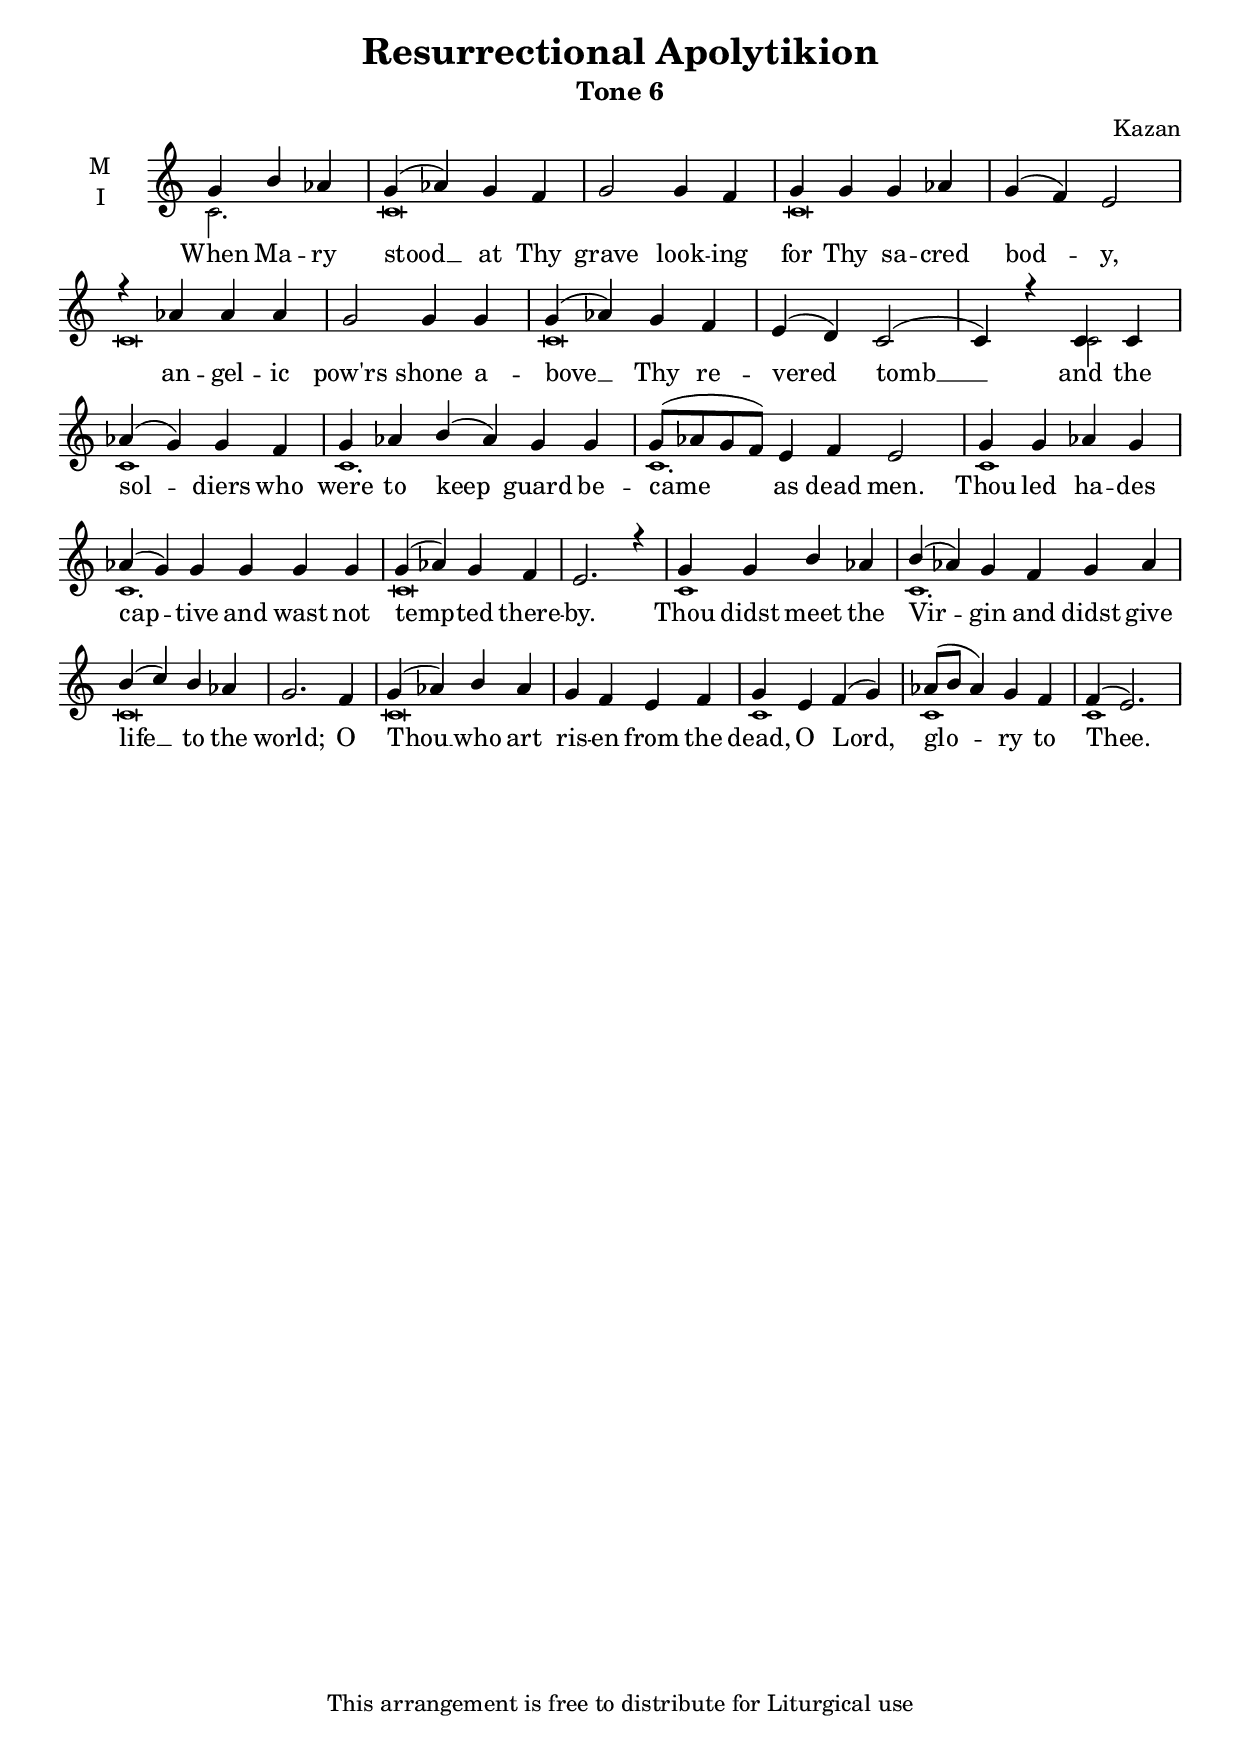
\version "2.18.2"

\header {
  title = "Resurrectional Apolytikion"
  subtitle = "Tone 6"
  subsubtitle = ""
  composer = "Kazan"
  arranger = ""
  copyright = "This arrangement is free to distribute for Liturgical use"
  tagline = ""
}
\version "2.18.2"

fourbm=\set Timing.measureLength = #(ly:make-moment 4/4)
sixbm= \set Timing.measureLength = #(ly:make-moment 6/4)

global = {
  \time 4/4 % Starts with
  \key c \major
}

lyricText = \lyricmode {
  When Ma -- ry stood __ at Thy grave look -- ing for Thy sa -- cred bod -- y,
  an -- gel -- ic pow'rs shone a -- bove __ Thy re -- vered tomb __
  and the sol -- diers who were to keep guard be -- came as dead men.
  Thou led ha -- des cap -- tive and wast not temp -- ted there -- by.
  Thou didst meet the Vir -- gin and didst give life __ to the world;
  O Thou __ who art ris -- en from the dead, O Lord, glo -- ry to Thee.
}

melody = \relative g' {
  \global % Leave these here for key to display
  \partial 2. g4 b aes | g( aes) g f | g2 g4 f | g g g aes | g( f) e2 |
  r4 aes aes aes | g2 g4 g | g( aes) g f | e( d) c2( | c4)
  r4 c4 c | aes'( g) g f | \sixbm g aes b( aes) g g | g8( aes g f) e4 f e2
  \fourbm g4 g aes g | \sixbm aes( g) g g g g | \fourbm g( aes) g f | e2.
  r4 | g4 g b aes | \sixbm b( aes) g f g aes | \fourbm b( c) b aes | g2.
  f4 | g( aes) b aes | g f e f | g e f( g) | aes8( b aes4) g4 f f4( e2.)
}

ison = \relative c' {
  \global % Leave these here for key to
  \tiny
  \partial 2. c2. c\breve c\breve
  c\breve c\breve s2
  c2 c1 c1. c1.
  c1 c1. c\breve
  c1 c1. c\breve
  c\breve c1 c1 c1
}

\score {
  \new ChoirStaff <<
    \new Staff \with {
      % Setting the accidentalStyle to modern-voice-cautionary results in
      % explicitly printing the cancellation of sharps/flats, even if
      % a bar-line passes.  It prints these cancellations in brackets.
      \accidentalStyle StaffGroup.modern-voice-cautionary
      midiInstrument = "choir aahs"
      instrumentName = \markup \center-column { M I }
    } <<
      \new Voice = "melody" { \voiceOne \melody }
      \new Voice = "ison" { \voiceTwo \ison }
    >>
    \new Lyrics \with {
      \override VerticalAxisGroup #'staff-affinity = #CENTER
    } \lyricsto "melody" \lyricText

  >>
  \layout {
    \context {
      \Staff
      \remove "Time_signature_engraver"
    }
    \context {
      \Score
      \omit BarNumber
    }
  }
  \midi { \tempo 4 = 200
          \context {
            \Voice
            \remove "Dynamic_performer"
    }
  }
}

